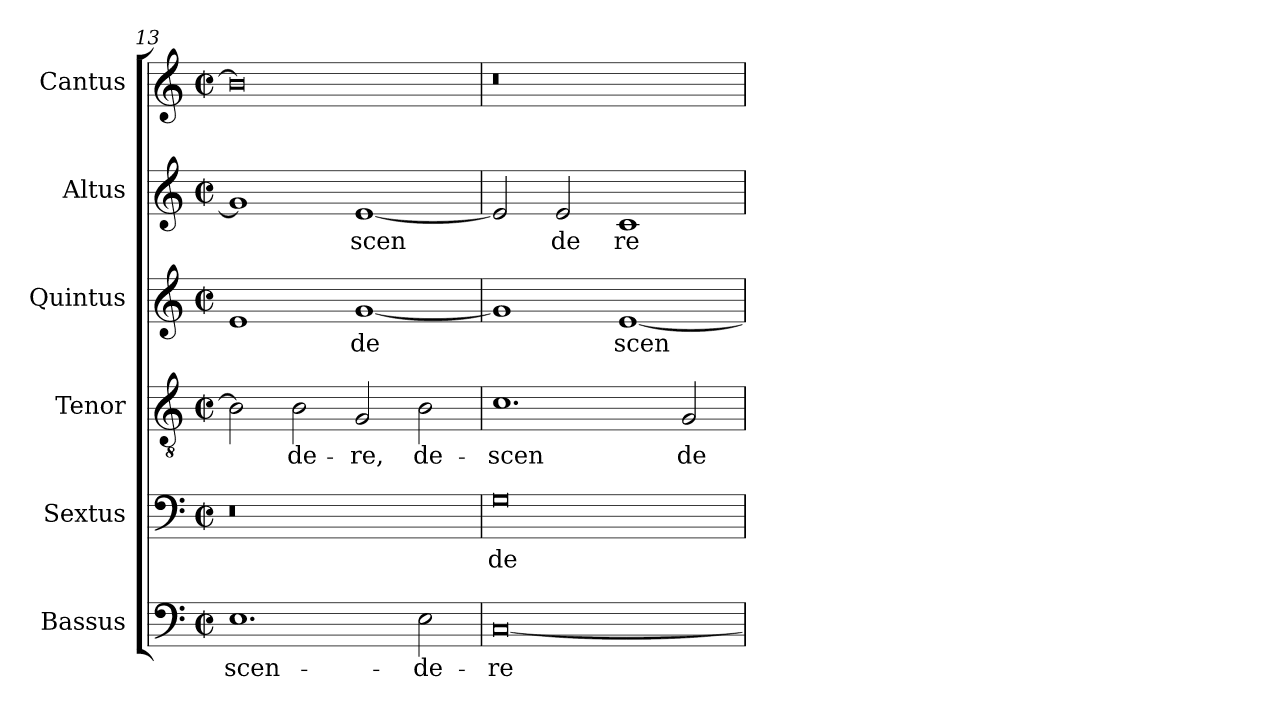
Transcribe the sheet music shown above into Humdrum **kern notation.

**kern	**text	**kern	**text	**kern	**text	**kern	**text	**kern	**text	**kern	**text
*part6	*part6	*part5	*part5	*part4	*part4	*part3	*part3	*part2	*part2	*part1	*part1
*staff6	*staff6	*staff5	*staff5	*staff4	*staff4	*staff3	*staff3	*staff2	*staff2	*staff1	*staff1
*I"Bassus	*	*I"Sextus	*	*I"Tenor	*	*I"Quintus	*	*I"Altus	*	*I"Cantus	*
*I'Bassus	*	*I'Sextus	*	*I'Tenor	*	*I'Quintus	*	*I'Altus	*	*I'Cantus	*
*clefF4	*	*clefF4	*	*clefGv2	*	*clefG2	*	*clefG2	*	*clefG2	*
*k[]	*	*k[]	*	*k[]	*	*k[]	*	*k[]	*	*k[]	*
*C:	*	*C:	*	*C:	*	*C:	*	*C:	*	*C:	*
*M2/2	*	*M2/2	*	*M2/2	*	*M2/2	*	*M2/2	*	*M2/2	*
*met(c|)	*	*met(c|)	*	*met(c|)	*	*met(c|)	*	*met(c|)	*	*met(c|)	*
=13	=13	=13	=13	=13	=13	=13	=13	=13	=13	=13	=13
!	!LO:LY:b	!	!	!	!LO:LY:b:cj	!	!LO:LY:b:cj	!	!LO:LY:b:cj	!	!LO:LY:b:cj
1.E	-scen-	0r	.	2B\]	--	1e	.	1g]	.	0b]	.
!	!	!	!	!	!LO:LY:b:cj	!	!	!	!	!	!
.	.	.	.	2B\	-de-	.	.	.	.	.	.
!	!	!	!	!	!LO:LY:b:cj	!	!LO:LY:b:cj	!	!LO:LY:b:cj	!	!
.	.	.	.	2G/	-re,	[<1g	de	[<1e	scen	.	.
!	!LO:LY:b	!	!	!	!LO:LY:b:cj	!	!	!	!	!	!
2E\	-de-	.	.	2B\	de-	.	.	.	.	.	.
!!LO:LB:g=z
=14	=14	=14	=14	=14	=14	=14	=14	=14	=14	=14	=14
!	!LO:LY:b	!	!LO:LY:b:cj	!	!LO:LY:b:cj	!	!LO:LY:b:cj	!	!LO:LY:b:cj	!	!
[<0C	-re	0G	de	1.c	-scen	1g]	.	2e/]	.	0r	.
!	!	!	!	!	!	!	!	!	!LO:LY:b:cj	!	!
.	.	.	.	.	.	.	.	2e/	de	.	.
!	!	!	!	!	!	!	!LO:LY:b:cj	!	!LO:LY:b:cj	!	!
.	.	.	.	.	.	[<1e	scen	1c	re	.	.
!	!	!	!	!	!LO:LY:b:cj	!	!	!	!	!	!
.	.	.	.	2G/	de	.	.	.	.	.	.
=	=	=	=	=	=	=	=	=	=	=	=
*-	*-	*-	*-	*-	*-	*-	*-	*-	*-	*-	*-
